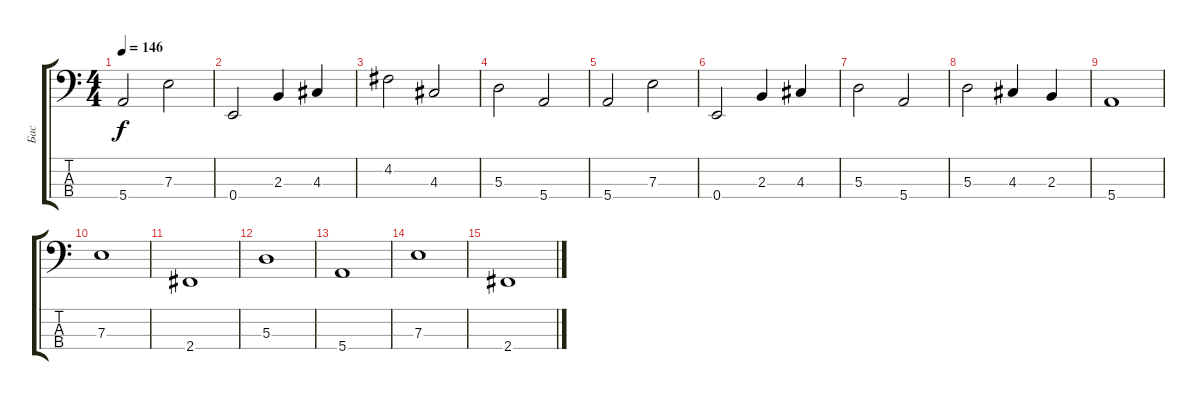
\track ("Бас" "Бас") {instrument electricbassfinger}
\staff {score tabs}
\tuning (G2 D2 A1 E1) {hide}
\ts (4 4)
\tempo 146
\clef f4
\ks c
5.4.2{dy f} 7.3.2 |
0.4.2 2.3.4 4.3.4 |
4.2.2 4.3.2 |
5.3.2 5.4.2 |
5.4.2 7.3.2 |
0.4.2 2.3.4 4.3.4 |
5.3.2 5.4.2 |
5.3.2 4.3.4 2.3.4 |
5.4.1 |
7.3.1 |
2.4.1 |
5.3.1 |
5.4.1 |
7.3.1 |
2.4.1
